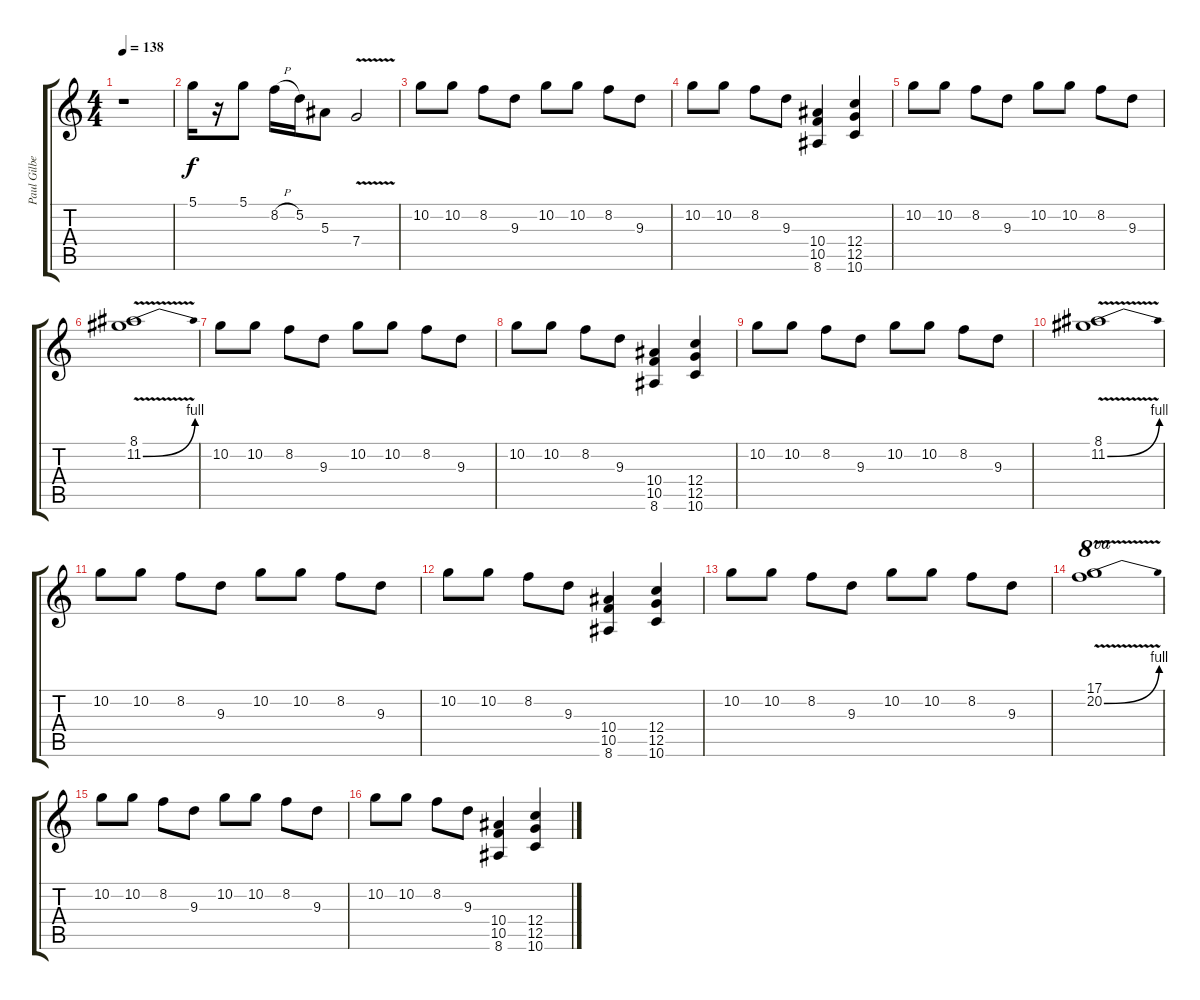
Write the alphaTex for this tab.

\track ("Paul Gilbert" "Paul Gilbe") {instrument distortionguitar}
\staff {score tabs}
\tuning (D4 A3 F3 C3 G2 D2) {hide}
\ts (4 4)
\tempo 138
\clef g2
\ks c
r.1{dy f} |
5.1.16 r.16 5.1.8 8.2{h}.16 5.2.16 5.3.8 7.4{v}.2 |
10.2.8 10.2.8 8.2.8 9.3.8 10.2.8 10.2.8 8.2.8 9.3.8 |
10.2.8 10.2.8 8.2.8 9.3.8 (10.4 10.5 8.6).4 (12.4 12.5 10.6).4 |
10.2.8 10.2.8 8.2.8 9.3.8 10.2.8 10.2.8 8.2.8 9.3.8 |
(8.1{v} 11.2{be (bend 0 0 60 4)}).1 |
10.2.8 10.2.8 8.2.8 9.3.8 10.2.8 10.2.8 8.2.8 9.3.8 |
10.2.8 10.2.8 8.2.8 9.3.8 (10.4 10.5 8.6).4 (12.4 12.5 10.6).4 |
10.2.8 10.2.8 8.2.8 9.3.8 10.2.8 10.2.8 8.2.8 9.3.8 |
(8.1{v} 11.2{be (bend 0 0 60 4)}).1 |
10.2.8 10.2.8 8.2.8 9.3.8 10.2.8 10.2.8 8.2.8 9.3.8 |
10.2.8 10.2.8 8.2.8 9.3.8 (10.4 10.5 8.6).4 (12.4 12.5 10.6).4 |
10.2.8 10.2.8 8.2.8 9.3.8 10.2.8 10.2.8 8.2.8 9.3.8 |
(17.1{v} 20.2{be (bend 0 0 60 4)}).1{ot 8va} |
10.2.8 10.2.8 8.2.8 9.3.8 10.2.8 10.2.8 8.2.8 9.3.8 |
10.2.8 10.2.8 8.2.8 9.3.8 (10.4 10.5 8.6).4 (12.4 12.5 10.6).4
